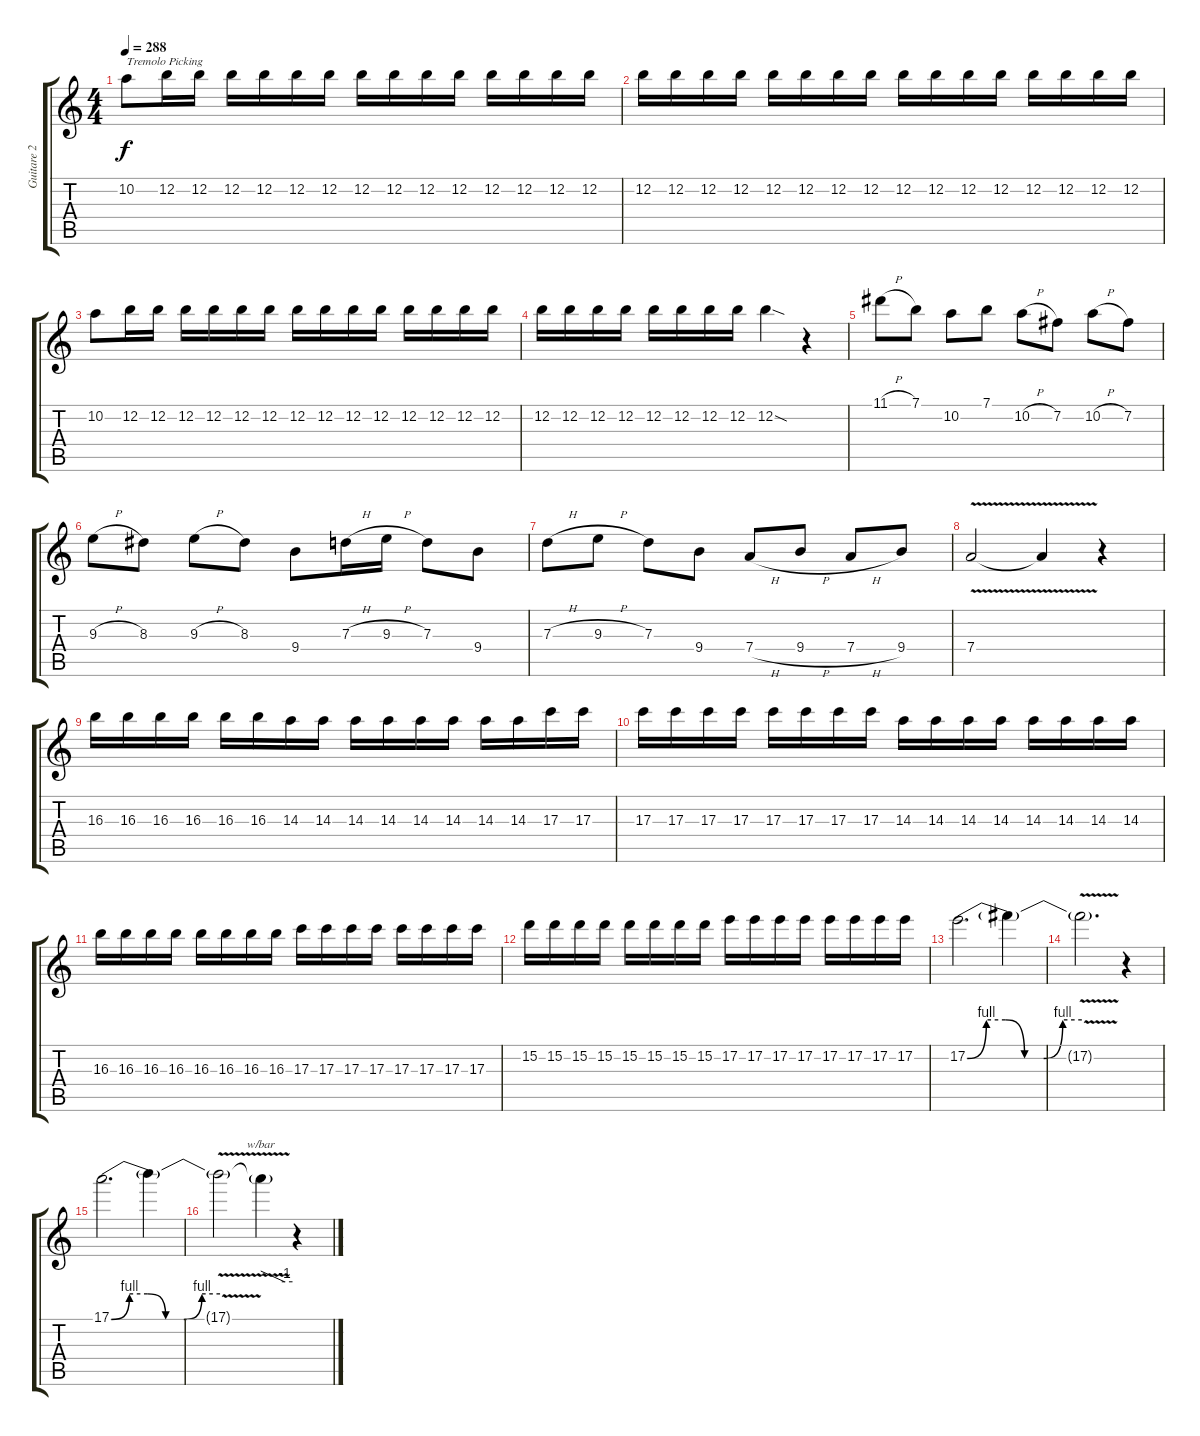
\track ("Guitare 2" "Guitare 2") {instrument distortionguitar}
\staff {score tabs}
\tuning (E4 B3 G3 D3 A2 E2) {hide}
\ts (4 4)
\tempo 288
\clef g2
\ks c
10.2.8{txt "Tremolo Picking" dy f} 12.2.16 12.2.16 12.2.16 12.2.16 12.2.16 12.2.16 12.2.16 12.2.16 12.2.16 12.2.16 12.2.16 12.2.16 12.2.16 12.2.16 |
12.2.16 12.2.16 12.2.16 12.2.16 12.2.16 12.2.16 12.2.16 12.2.16 12.2.16 12.2.16 12.2.16 12.2.16 12.2.16 12.2.16 12.2.16 12.2.16 |
10.2.8 12.2.16 12.2.16 12.2.16 12.2.16 12.2.16 12.2.16 12.2.16 12.2.16 12.2.16 12.2.16 12.2.16 12.2.16 12.2.16 12.2.16 |
12.2.16 12.2.16 12.2.16 12.2.16 12.2.16 12.2.16 12.2.16 12.2.16 12.2{sod}.4 r.4 |
11.1{h}.8 7.1.8 10.2.8 7.1.8 10.2{h}.8 7.2.8 10.2{h}.8 7.2.8 |
9.3{h}.8 8.3.8 9.3{h}.8 8.3.8 9.4.8 7.3{h}.16 9.3{h}.16 7.3.8 9.4.8 |
7.3{h}.8 9.3{h}.8 7.3.8 9.4.8 7.4{h}.8 9.4{h}.8 7.4{h}.8 9.4.8 |
7.4{v}.2 7.4{t}.4 r.4 |
16.3.16 16.3.16 16.3.16 16.3.16 16.3.16 16.3.16 14.3.16 14.3.16 14.3.16 14.3.16 14.3.16 14.3.16 14.3.16 14.3.16 17.3.16 17.3.16 |
17.3.16 17.3.16 17.3.16 17.3.16 17.3.16 17.3.16 17.3.16 17.3.16 14.3.16 14.3.16 14.3.16 14.3.16 14.3.16 14.3.16 14.3.16 14.3.16 |
16.3.16 16.3.16 16.3.16 16.3.16 16.3.16 16.3.16 16.3.16 16.3.16 17.3.16 17.3.16 17.3.16 17.3.16 17.3.16 17.3.16 17.3.16 17.3.16 |
15.2.16 15.2.16 15.2.16 15.2.16 15.2.16 15.2.16 15.2.16 15.2.16 17.2.16 17.2.16 17.2.16 17.2.16 17.2.16 17.2.16 17.2.16 17.2.16 |
17.2{be (custom 0 0 10 4 20 4 30 0 40 0 50 4 60 4)}.2{d} 17.2{t}.4 |
17.2{v t}.2{d} r.4 |
17.1{be (custom 0 0 10 4 20 4 30 0 40 0 50 4 60 4)}.2{d} 17.1{t}.4 |
17.1{v t}.2 17.1{t}.4{tbe (custom default 0 0 45 -4 60 -4)} r.4
